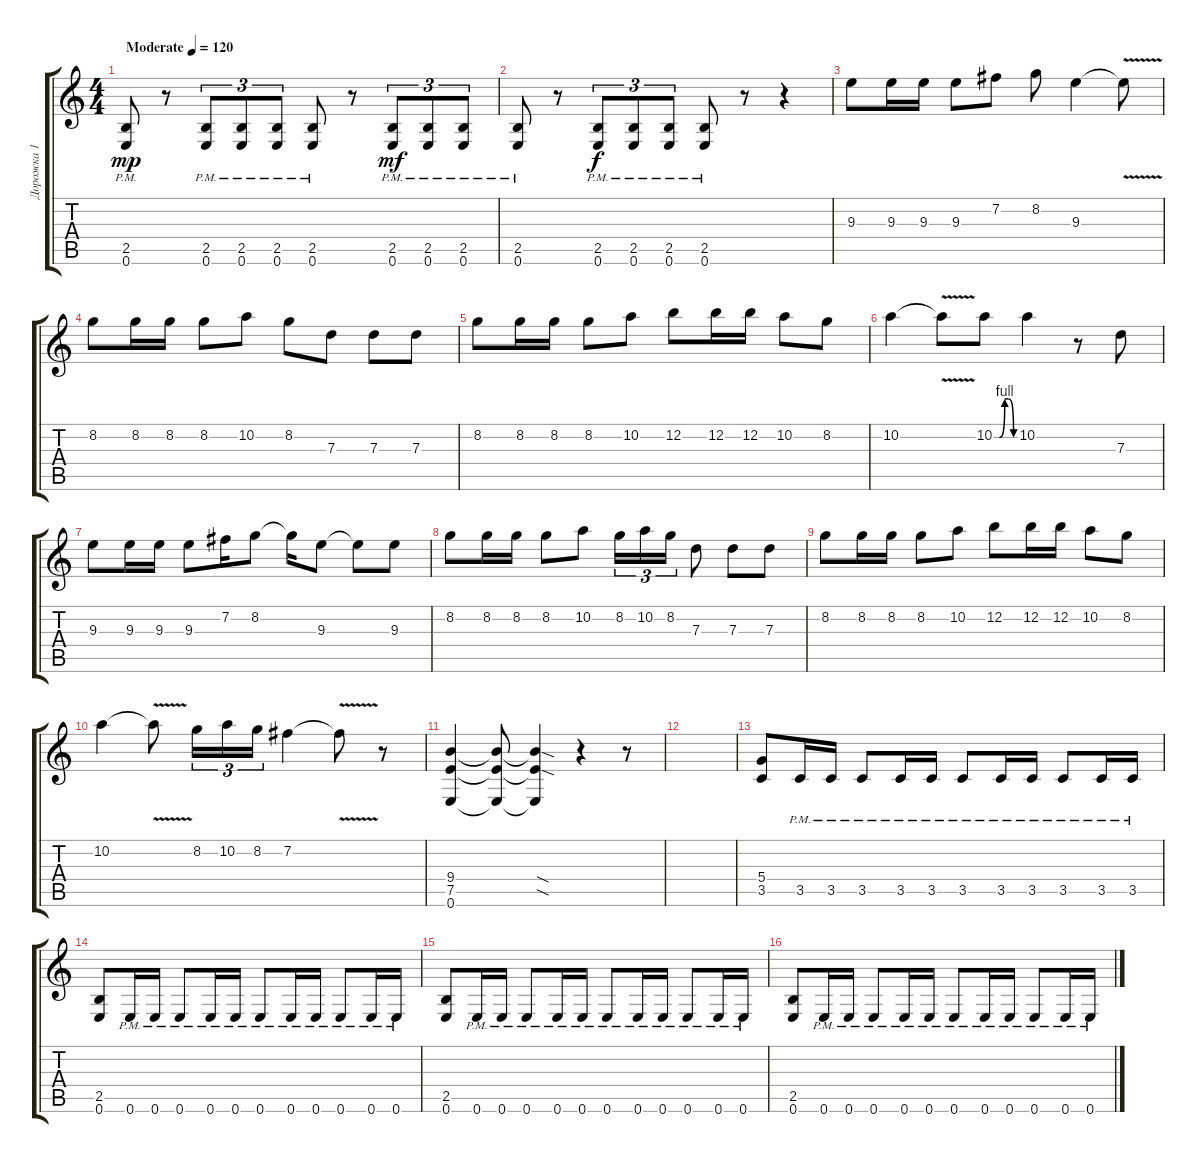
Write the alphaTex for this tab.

\track ("Дорожка 1" "Дорожка 1") {instrument distortionguitar}
\staff {score tabs}
\tuning (E4 B3 G3 D3 A2 E2) {hide}
\ts (4 4)
\tempo (120 "Moderate")
\clef g2
\ks c
(2.5{pm} 0.6{pm}).8{dy mp instrument distortionguitar} r.8 (2.5{pm} 0.6{pm}).8{tu (3 2)} (2.5{pm} 0.6{pm}).8{tu (3 2)} (2.5{pm} 0.6{pm}).8{tu (3 2)} (2.5{pm} 0.6{pm}).8 r.8 (2.5{pm} 0.6{pm}).8{tu (3 2) dy mf} (2.5{pm} 0.6{pm}).8{tu (3 2)} (2.5{pm} 0.6{pm}).8{tu (3 2)} |
(2.5{pm} 0.6{pm}).8 r.8 (2.5{pm} 0.6{pm}).8{tu (3 2) dy f} (2.5{pm} 0.6{pm}).8{tu (3 2)} (2.5{pm} 0.6{pm}).8{tu (3 2)} (2.5{pm} 0.6{pm}).8 r.8 r.4 |
9.3.8 9.3.16 9.3.16 9.3.8 7.2.8 8.2.8 9.3.4 9.3{v t}.8 |
8.2.8 8.2.16 8.2.16 8.2.8 10.2.8 8.2.8 7.3.8 7.3.8 7.3.8 |
8.2.8 8.2.16 8.2.16 8.2.8 10.2.8 12.2.8 12.2.16 12.2.16 10.2.8 8.2.8 |
10.2.4 10.2{v t}.8 10.2{be (custom 0 0 15 0 30 4 40 4 55 0 60 0)}.8 10.2.4 r.8 7.3.8 |
9.3.8 9.3.16 9.3.16 9.3.8 7.2.16 8.2.8 8.2{t}.16 9.3.8 9.3{t}.8 9.3.8 |
8.2.8 8.2.16 8.2.16 8.2.8 10.2.8 8.2.16{tu (3 2)} 10.2.16{tu (3 2)} 8.2.16{tu (3 2)} 7.3.8 7.3.8 7.3.8 |
8.2.8 8.2.16 8.2.16 8.2.8 10.2.8 12.2.8 12.2.16 12.2.16 10.2.8 8.2.8 |
10.2.4 10.2{v t}.8 8.2.16{tu (3 2)} 10.2.16{tu (3 2)} 8.2.16{tu (3 2)} 7.2.4 7.2{v t}.8 r.8 |
(9.4 7.5 0.6).4 (9.4{t} 7.5{t} 0.6{t}).8 (9.4{sod t} 7.5{sod t} 0.6{t}).4 r.4 r.8 |
|
(5.4 3.5).8 3.5{pm}.16 3.5{pm}.16 3.5{pm}.8 3.5{pm}.16 3.5{pm}.16 3.5{pm}.8 3.5{pm}.16 3.5{pm}.16 3.5{pm}.8 3.5{pm}.16 3.5{pm}.16 |
(2.5 0.6).8 0.6{pm}.16 0.6{pm}.16 0.6{pm}.8 0.6{pm}.16 0.6{pm}.16 0.6{pm}.8 0.6{pm}.16 0.6{pm}.16 0.6{pm}.8 0.6{pm}.16 0.6{pm}.16 |
(2.5 0.6).8 0.6{pm}.16 0.6{pm}.16 0.6{pm}.8 0.6{pm}.16 0.6{pm}.16 0.6{pm}.8 0.6{pm}.16 0.6{pm}.16 0.6{pm}.8 0.6{pm}.16 0.6{pm}.16 |
(2.5 0.6).8 0.6{pm}.16 0.6{pm}.16 0.6{pm}.8 0.6{pm}.16 0.6{pm}.16 0.6{pm}.8 0.6{pm}.16 0.6{pm}.16 0.6{pm}.8 0.6{pm}.16 0.6{pm}.16
